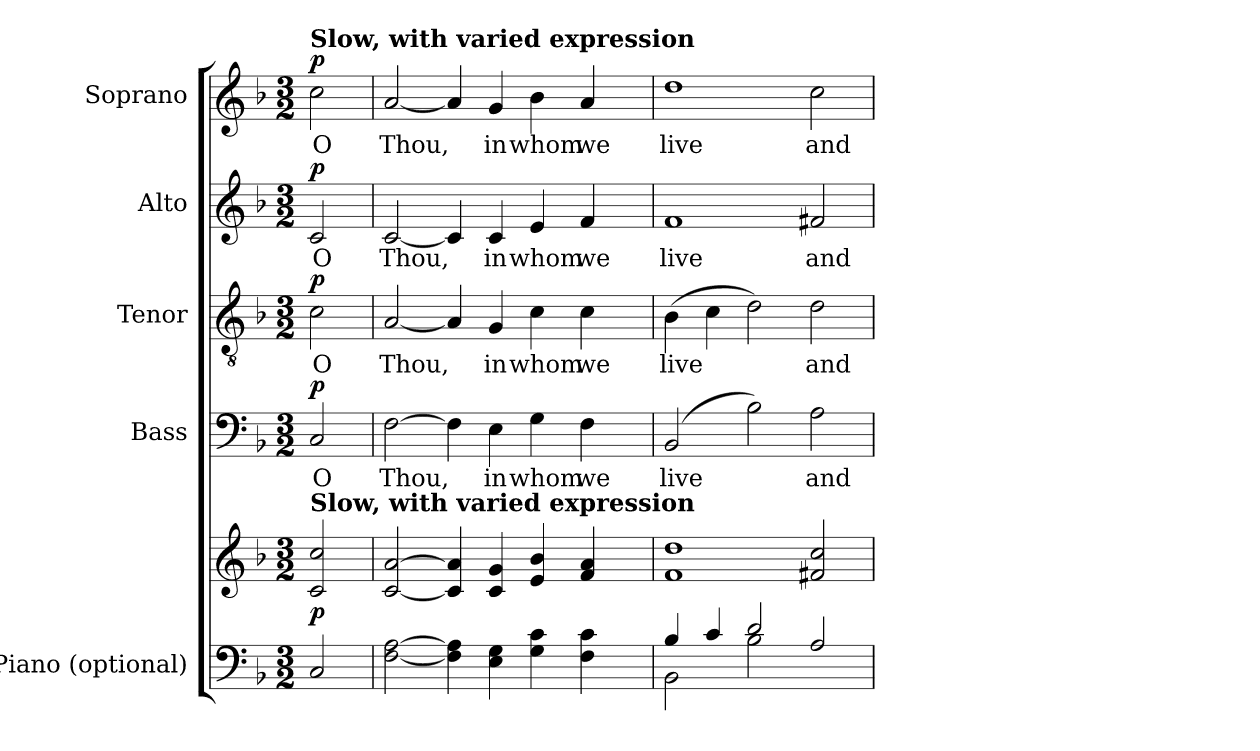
**kern	**kern	**dynam	**kern	**text	**dynam	**kern	**text	**dynam	**kern	**text	**dynam	**kern	**text	**dynam
*part5	*part5	*part5	*part4	*part4	*part4	*part3	*part3	*part3	*part2	*part2	*part2	*part1	*part1	*part1
*staff6	*staff5	*staff5/6	*staff4	*staff4	*staff4	*staff3	*staff3	*staff3	*staff2	*staff2	*staff2	*staff1	*staff1	*staff1
*I"Piano (optional)	*	*	*I"Bass	*	*	*I"Tenor	*	*	*I"Alto	*	*	*I"Soprano	*	*
*I'Pno.	*	*	*I'B.	*	*	*I'T.	*	*	*I'A.	*	*	*I'S.	*	*
!!LO:PB:g=z
*clefF4	*clefG2	*	*clefF4	*	*	*clefGv2	*	*	*clefG2	*	*	*clefG2	*	*
*	*	*	*	*	*	*ITrd7c12	*	*	*	*	*	*	*	*
*k[b-]	*k[b-]	*	*k[b-]	*	*	*k[b-]	*	*	*k[b-]	*	*	*k[b-]	*	*
*F:	*F:	*	*F:	*	*	*F:	*	*	*F:	*	*	*F:	*	*
*M3/2	*M3/2	*	*M3/2	*	*	*M3/2	*	*	*M3/2	*	*	*M3/2	*	*
*MM60	*MM60	*	*MM60	*	*	*MM60	*	*	*MM60	*	*	*MM60	*	*
=1	=1	=1	=1	=1	=1	=1	=1	=1	=1	=1	=1	=1	=1	=1
!	!	!	!	!LO:LY:b:color=#000000	!	!	!	!	!	!	!	!	!	!
!	!	!	!	!	!	!	!LO:LY:b:color=#000000	!	!	!	!	!	!	!
!	!	!	!	!	!	!	!	!	!	!LO:LY:b:color=#000000	!	!	!	!
!	!	!	!	!	!	!	!	!	!	!	!	!LO:TX:a:B:t=Slow, with varied expression	!	!
!	!LO:TX:a:B:t=Slow, with varied expression	!	!	!	!	!	!	!	!	!	!	!	!	!
!	!	!	!	!	!	!	!	!	!	!	!	!	!LO:LY:b:color=#000000	!
2Ci/	2ci/ 2cci	p	2Ci/	O	p	2Ci\	O	p	2ci/	O	p	2cci\	O	p
=2	=2	=2	=2	=2	=2	=2	=2	=2	=2	=2	=2	=2	=2	=2
!	!	!	!	!LO:LY:b:color=#000000	!	!	!	!	!	!	!	!	!	!
!	!	!	!	!	!	!	!LO:LY:b:color=#000000	!	!	!	!	!	!	!
!	!	!	!	!	!	!	!	!	!	!LO:LY:b:color=#000000	!	!	!	!
!	!	!	!	!	!	!	!	!	!	!	!	!	!LO:LY:b:color=#000000	!
*	*^	*	*	*	*	*	*	*	*	*	*	*^	*	*
[<2Fi\ [>2Ai	[<2ci/ [>2ai	1ryy	.	[>2Fi\	Thou,	.	[<2AAi/	Thou,	.	[<2ci/	Thou,	.	[<2ai/	1ryy	Thou,	.
4Fi\] 4Ai]	4ci/] 4ai]	.	.	4Fi\]	.	.	4AAi/]	.	.	4ci/]	.	.	4ai/]	.	.	.
!	!	!	!	!	!LO:LY:b:color=#000000	!	!	!	!	!	!	!	!	!	!	!
!	!	!	!	!	!	!	!	!LO:LY:b:color=#000000	!	!	!	!	!	!	!	!
!	!	!	!	!	!	!	!	!	!	!	!LO:LY:b:color=#000000	!	!	!	!	!
!	!	!	!	!	!	!	!	!	!	!	!	!	!	!	!LO:LY:b:color=#000000	!
4Ei\ 4Gi	4ci/ 4gi	.	.	4Ei\	in	.	4GGi/	in	.	4ci/	in	.	4gi/	.	in	.
!	!	!	!	!	!LO:LY:b:color=#000000	!	!	!	!	!	!	!	!	!	!	!
!	!	!	!	!	!	!	!	!LO:LY:b:color=#000000	!	!	!	!	!	!	!	!
!	!	!	!	!	!	!	!	!	!	!	!LO:LY:b:color=#000000	!	!	!	!	!
!	!	!	!	!	!	!	!	!	!	!	!	!	!	!	!LO:LY:b:color=#000000	!
4Gi\ 4ci	4ei/ 4b-i	4ryy	.	4Gi\	whom	.	4Ci\	whom	.	4ei/	whom	.	4b-i\	4ryy	whom	.
!	!	!	!	!	!LO:LY:b:color=#000000	!	!	!	!	!	!	!	!	!	!	!
!	!	!	!	!	!	!	!	!LO:LY:b:color=#000000	!	!	!	!	!	!	!	!
!	!	!	!	!	!	!	!	!	!	!	!LO:LY:b:color=#000000	!	!	!	!	!
!	!	!	!	!	!	!	!	!	!	!	!	!	!	!	!LO:LY:b:color=#000000	!
4Fi\ 4ci	4fi/ 4ai	8ryy	.	4Fi\	we	.	4Ci\	we	.	4fi/	we	.	4ai/	8ryy	we	.
.	.	16ryy	.	.	.	.	.	.	.	.	.	.	.	16ryy	.	.
.	.	32ryy	.	.	.	.	.	.	.	.	.	.	.	32ryy	.	.
.	.	64ryy	.	.	.	.	.	.	.	.	.	.	.	64ryy	.	.
.	.	128...ryy	.	.	.	.	.	.	.	.	.	.	.	128...ryy	.	.
*	*MM104	*	*	*	*	*	*	*	*	*	*	*	*MM104	*	*	*
.	.	1024ryy	.	.	.	.	.	.	.	.	.	.	.	1024ryy	.	.
*	*v	*v	*	*	*	*	*	*	*	*	*	*	*v	*v	*	*
=3	=3	=3	=3	=3	=3	=3	=3	=3	=3	=3	=3	=3	=3	=3
*^	*	*	*	*	*	*	*	*	*	*	*	*	*	*
*	*	*^	*	*	*	*	*	*	*	*	*	*	*^	*	*
!	!	!	!	!	!	!LO:LY:b:color=#000000	!	!	!	!	!	!	!	!	!	!	!
*	*	*v	*v	*	*	*	*	*	*	*	*	*	*	*v	*v	*	*
*	*	*^	*	*	*	*	*	*	*	*	*	*	*^	*	*
!	!	!	!	!	!	!	!	!	!LO:LY:b:color=#000000	!	!	!	!	!	!	!	!
*	*	*v	*v	*	*	*	*	*	*	*	*	*	*	*v	*v	*	*
*	*	*^	*	*	*	*	*	*	*	*	*	*	*^	*	*
!	!	!	!	!	!	!	!	!	!	!	!	!LO:LY:b:color=#000000	!	!	!	!	!
*	*	*v	*v	*	*	*	*	*	*	*	*	*	*	*v	*v	*	*
*	*	*^	*	*	*	*	*	*	*	*	*	*	*^	*	*
!	!	!	!	!	!	!	!	!	!	!	!	!	!	!	!	!LO:LY:b:color=#000000	!
*	*	*v	*v	*	*	*	*	*	*	*	*	*	*	*v	*v	*	*
4B-i/	2BB-i\	1fi 1ddi	.	(2BB-i/	live	.	(4BB-i\	live	.	1fi	live	.	1ddi	live	.
4ci/	.	.	.	.	.	.	4Ci\	.	.	.	.	.	.	.	.
2di/	2B-i\	.	.	2B-i\)	.	.	2Di\)	.	.	.	.	.	.	.	.
!	!	!	!	!	!LO:LY:b:color=#000000	!	!	!	!	!	!	!	!	!	!
!	!	!	!	!	!	!	!	!LO:LY:b:color=#000000	!	!	!	!	!	!	!
!	!	!	!	!	!	!	!	!	!	!	!LO:LY:b:color=#000000	!	!	!	!
!	!	!	!	!	!	!	!	!	!	!	!	!	!	!LO:LY:b:color=#000000	!
2Ai/	2ryy	2f#Xi/ 2cci	.	2Ai\	and	.	2Di\	and	.	2f#Xi/	and	.	2cci\	and	.
*v	*v	*	*	*	*	*	*	*	*	*	*	*	*	*	*
=	=	=	=	=	=	=	=	=	=	=	=	=	=	=
*-	*-	*-	*-	*-	*-	*-	*-	*-	*-	*-	*-	*-	*-	*-
